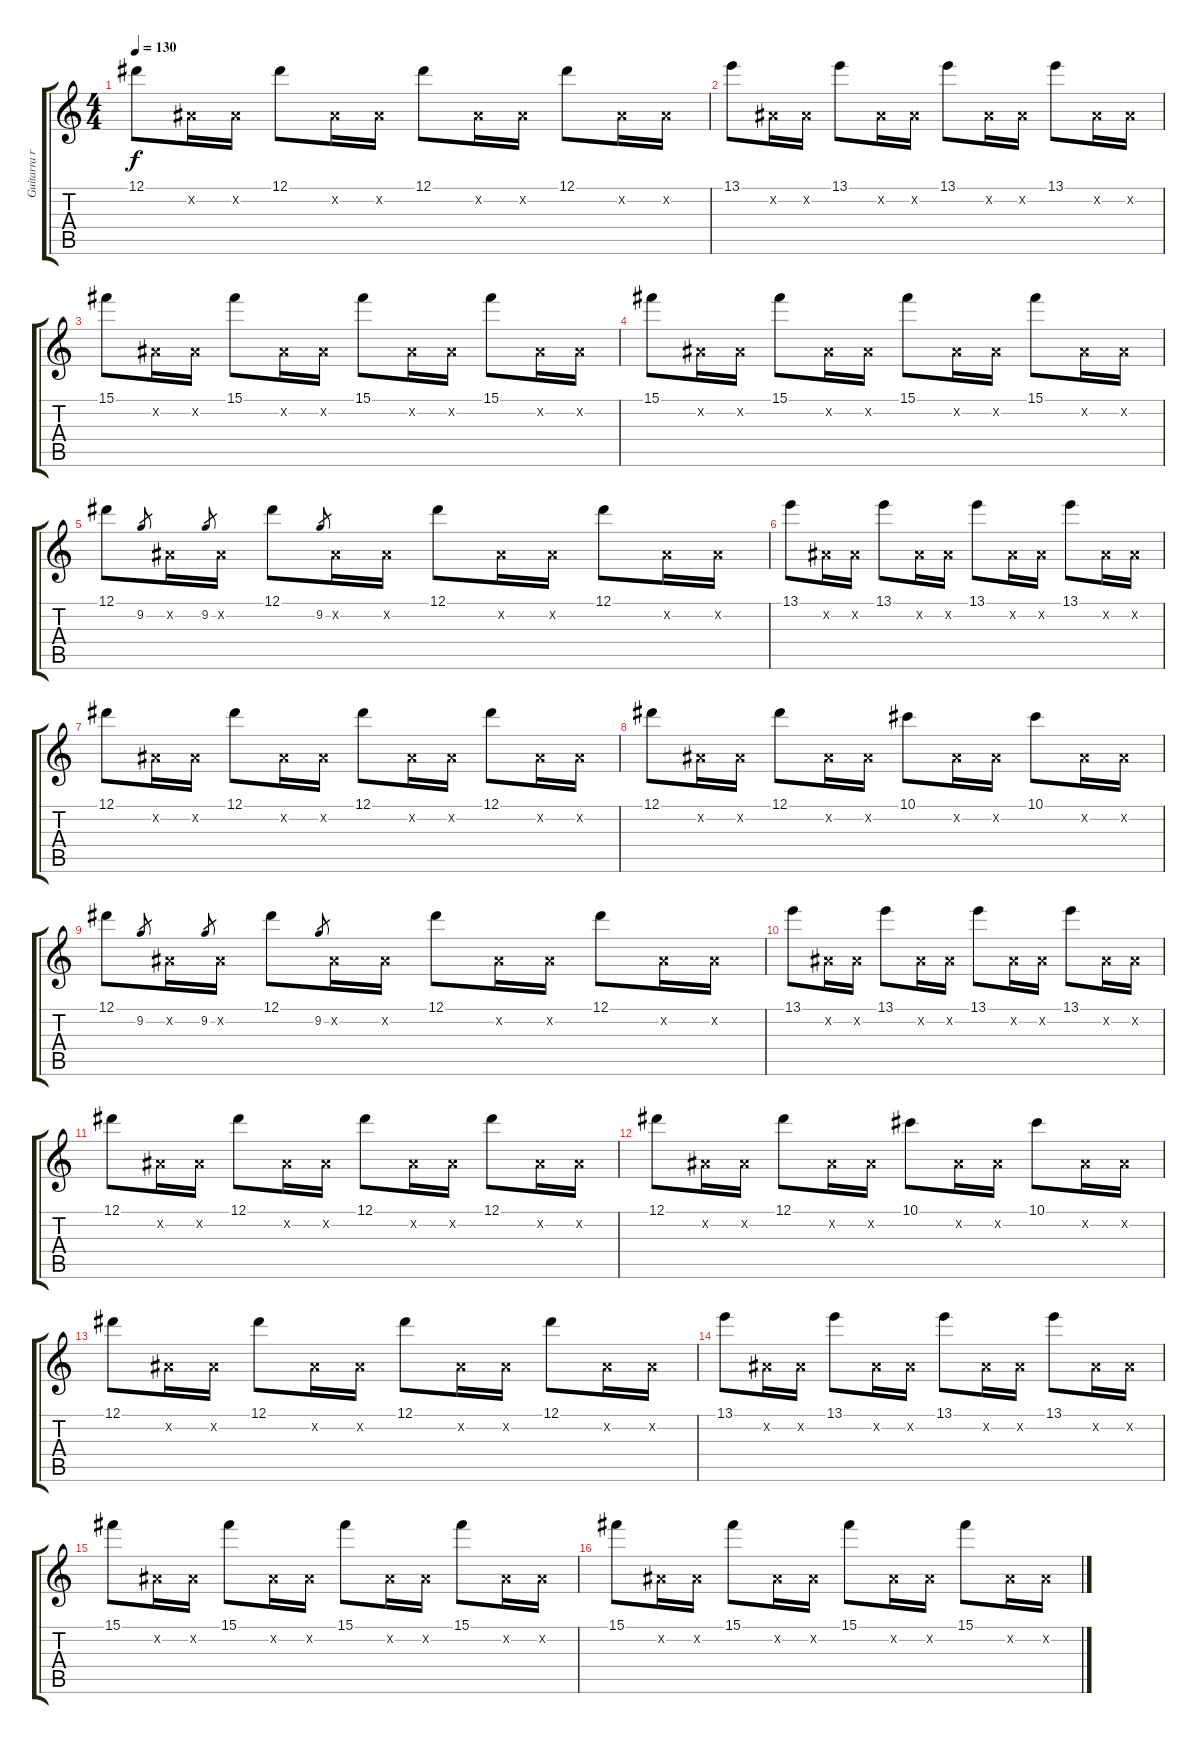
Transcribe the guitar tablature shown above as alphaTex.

\track ("Guitarra ritm. 2 (W. Giardino)" "Guitarra r") {instrument distortionguitar}
\staff {score tabs}
\tuning (Eb4 Bb3 Gb3 Db3 Ab2 Eb2) {hide}
\ts (4 4)
\tempo 130
\clef g2
\ks c
12.1.8{dy f} 0.2{x}.16 0.2{x}.16 12.1.8 0.2{x}.16 0.2{x}.16 12.1.8 0.2{x}.16 0.2{x}.16 12.1.8 0.2{x}.16 0.2{x}.16 |
13.1.8 0.2{x}.16 0.2{x}.16 13.1.8 0.2{x}.16 0.2{x}.16 13.1.8 0.2{x}.16 0.2{x}.16 13.1.8 0.2{x}.16 0.2{x}.16 |
15.1.8 0.2{x}.16 0.2{x}.16 15.1.8 0.2{x}.16 0.2{x}.16 15.1.8 0.2{x}.16 0.2{x}.16 15.1.8 0.2{x}.16 0.2{x}.16 |
15.1.8 0.2{x}.16 0.2{x}.16 15.1.8 0.2{x}.16 0.2{x}.16 15.1.8 0.2{x}.16 0.2{x}.16 15.1.8 0.2{x}.16 0.2{x}.16 |
12.1.8 9.2.8{gr} 0.2{x}.16 9.2.8{gr} 0.2{x}.16 12.1.8 9.2.8{gr} 0.2{x}.16 0.2{x}.16 12.1.8 0.2{x}.16 0.2{x}.16 12.1.8 0.2{x}.16 0.2{x}.16 |
13.1.8 0.2{x}.16 0.2{x}.16 13.1.8 0.2{x}.16 0.2{x}.16 13.1.8 0.2{x}.16 0.2{x}.16 13.1.8 0.2{x}.16 0.2{x}.16 |
12.1.8 0.2{x}.16 0.2{x}.16 12.1.8 0.2{x}.16 0.2{x}.16 12.1.8 0.2{x}.16 0.2{x}.16 12.1.8 0.2{x}.16 0.2{x}.16 |
12.1.8 0.2{x}.16 0.2{x}.16 12.1.8 0.2{x}.16 0.2{x}.16 10.1.8 0.2{x}.16 0.2{x}.16 10.1.8 0.2{x}.16 0.2{x}.16 |
12.1.8 9.2.8{gr} 0.2{x}.16 9.2.8{gr} 0.2{x}.16 12.1.8 9.2.8{gr} 0.2{x}.16 0.2{x}.16 12.1.8 0.2{x}.16 0.2{x}.16 12.1.8 0.2{x}.16 0.2{x}.16 |
13.1.8 0.2{x}.16 0.2{x}.16 13.1.8 0.2{x}.16 0.2{x}.16 13.1.8 0.2{x}.16 0.2{x}.16 13.1.8 0.2{x}.16 0.2{x}.16 |
12.1.8 0.2{x}.16 0.2{x}.16 12.1.8 0.2{x}.16 0.2{x}.16 12.1.8 0.2{x}.16 0.2{x}.16 12.1.8 0.2{x}.16 0.2{x}.16 |
12.1.8 0.2{x}.16 0.2{x}.16 12.1.8 0.2{x}.16 0.2{x}.16 10.1.8 0.2{x}.16 0.2{x}.16 10.1.8 0.2{x}.16 0.2{x}.16 |
12.1.8 0.2{x}.16 0.2{x}.16 12.1.8 0.2{x}.16 0.2{x}.16 12.1.8 0.2{x}.16 0.2{x}.16 12.1.8 0.2{x}.16 0.2{x}.16 |
13.1.8 0.2{x}.16 0.2{x}.16 13.1.8 0.2{x}.16 0.2{x}.16 13.1.8 0.2{x}.16 0.2{x}.16 13.1.8 0.2{x}.16 0.2{x}.16 |
15.1.8 0.2{x}.16 0.2{x}.16 15.1.8 0.2{x}.16 0.2{x}.16 15.1.8 0.2{x}.16 0.2{x}.16 15.1.8 0.2{x}.16 0.2{x}.16 |
15.1.8 0.2{x}.16 0.2{x}.16 15.1.8 0.2{x}.16 0.2{x}.16 15.1.8 0.2{x}.16 0.2{x}.16 15.1.8 0.2{x}.16 0.2{x}.16
